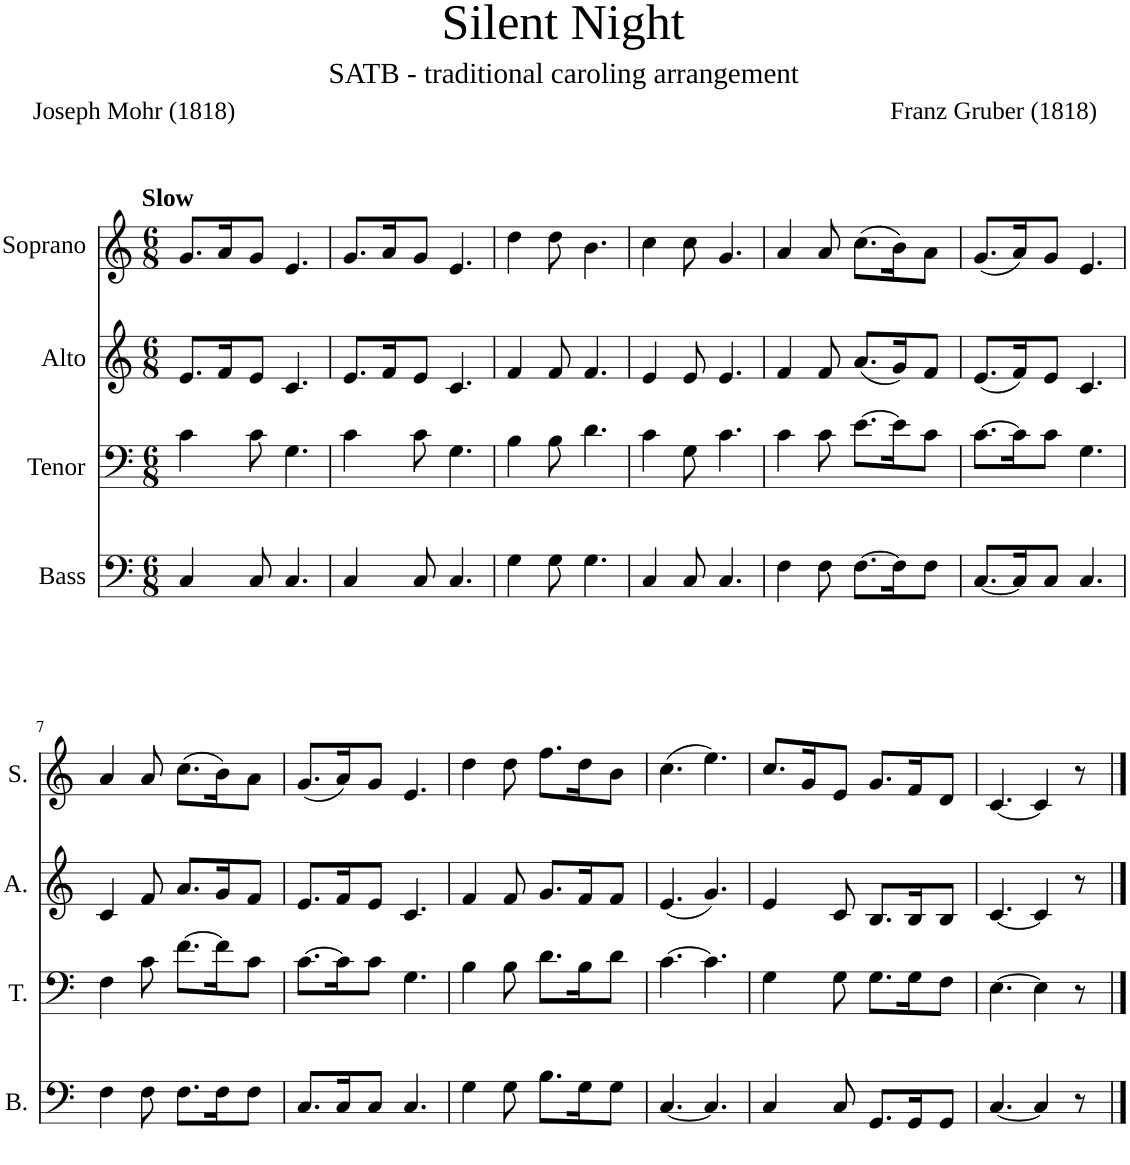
**kern	**kern	**kern	**kern
*part4	*part3	*part2	*part1
*staff4	*staff3	*staff2	*staff1
*I"Bass	*I"Tenor	*I"Alto	*I"Soprano
*I'B.	*I'T.	*I'A.	*I'S.
*clefF4	*clefF4	*clefG2	*clefG2
*k[]	*k[]	*k[]	*k[]
*M6/8	*M6/8	*M6/8	*M6/8
=1	=1	=1	=1
!	!	!	!LO:TX:a:B:t=Slow
4C/	4c\	8.e/L	8.g/L
.	.	16f/K	16a/K
8C/	8c\	8e/J	8g/J
4.C/	4.G\	4.c/	4.e/
=2	=2	=2	=2
4C/	4c\	8.e/L	8.g/L
.	.	16f/K	16a/K
8C/	8c\	8e/J	8g/J
4.C/	4.G\	4.c/	4.e/
=3	=3	=3	=3
4G\	4B\	4f/	4dd\
8G\	8B\	8f/	8dd\
4.G\	4.d\	4.f/	4.b\
=4	=4	=4	=4
4C/	4c\	4e/	4cc\
8C/	8G\	8e/	8cc\
4.C/	4.c\	4.e/	4.g/
=5	=5	=5	=5
4F\	4c\	4f/	4a/
8F\	8c\	8f/	8a/
[8.F\L	[8.e\L	(8.a/L	(8.cc\L
16F\K]	16e\K]	16g/K)	16b\K)
8F\J	8c\J	8f/J	8a\J
=6	=6	=6	=6
[8.C/L	[8.c\L	(8.e/L	(8.g/L
16C/K]	16c\K]	16f/K)	16a/K)
8C/J	8c\J	8e/J	8g/J
4.C/	4.G\	4.c/	4.e/
!!LO:LB:g=z
=7	=7	=7	=7
4F\	4F\	4c/	4a/
8F\	8c\	8f/	8a/
8.F\L	[8.f\L	8.a/L	(8.cc\L
16F\K	16f\K]	16g/K	16b\K)
8F\J	8c\J	8f/J	8a\J
=8	=8	=8	=8
8.C/L	[8.c\L	8.e/L	(8.g/L
16C/K	16c\K]	16f/K	16a/K)
8C/J	8c\J	8e/J	8g/J
4.C/	4.G\	4.c/	4.e/
=9	=9	=9	=9
4G\	4B\	4f/	4dd\
8G\	8B\	8f/	8dd\
8.B\L	8.d\L	8.g/L	8.ff\L
16G\K	16B\K	16f/K	16dd\K
8G\J	8d\J	8f/J	8b\J
=10	=10	=10	=10
[4.C/	[4.c\	(4.e/	(4.cc\
4.C/]	4.c\]	4.g/)	4.ee\)
=11	=11	=11	=11
4C/	4G\	4e/	8.cc/L
.	.	.	16g/K
8C/	8G\	8c/	8e/J
8.GG/L	8.G\L	8.B/L	8.g/L
16GG/K	16G\K	16B/K	16f/K
8GG/J	8F\J	8B/J	8d/J
=12	=12	=12	=12
[4.C/	[4.E\	[4.c/	[4.c/
4C/]	4E\]	4c/]	4c/]
8r	8r	8r	8r
==	==	==	==
*-	*-	*-	*-
